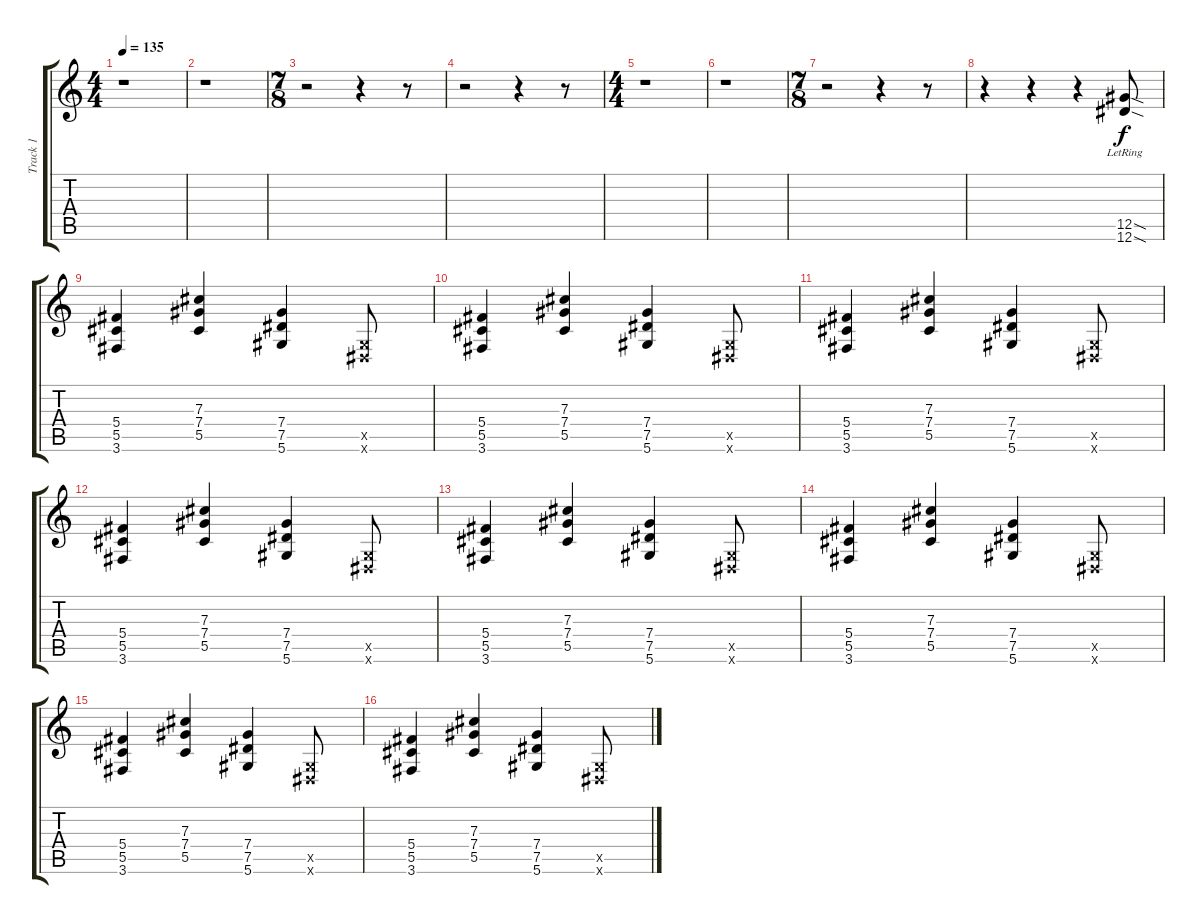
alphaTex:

\track ("Track 1" "Track 1") {instrument electricguitarclean}
\staff {score tabs}
\tuning (Eb4 Bb3 Gb3 Db3 Ab2 Eb2) {hide}
\ts (4 4)
\tempo 135
\clef g2
\ks c
r.1{dy f} |
r.1 |
\ts (7 8)
r.2 r.4 r.8 |
r.2 r.4 r.8 |
\ts (4 4)
r.1 |
r.1 |
\ts (7 8)
r.2 r.4 r.8 |
r.4 r.4 r.4 (12.5{sod} 12.6{sod lr}).8 |
(5.4 5.5 3.6).4 (7.3 7.4 5.5).4 (7.4 7.5 5.6).4 (0.5{x} 0.6{x}).8 |
(5.4 5.5 3.6).4 (7.3 7.4 5.5).4 (7.4 7.5 5.6).4 (0.5{x} 0.6{x}).8 |
(5.4 5.5 3.6).4 (7.3 7.4 5.5).4 (7.4 7.5 5.6).4 (0.5{x} 0.6{x}).8 |
(5.4 5.5 3.6).4 (7.3 7.4 5.5).4 (7.4 7.5 5.6).4 (0.5{x} 0.6{x}).8 |
(5.4 5.5 3.6).4 (7.3 7.4 5.5).4 (7.4 7.5 5.6).4 (0.5{x} 0.6{x}).8 |
(5.4 5.5 3.6).4 (7.3 7.4 5.5).4 (7.4 7.5 5.6).4 (0.5{x} 0.6{x}).8 |
(5.4 5.5 3.6).4 (7.3 7.4 5.5).4 (7.4 7.5 5.6).4 (0.5{x} 0.6{x}).8 |
(5.4 5.5 3.6).4 (7.3 7.4 5.5).4 (7.4 7.5 5.6).4 (0.5{x} 0.6{x}).8
